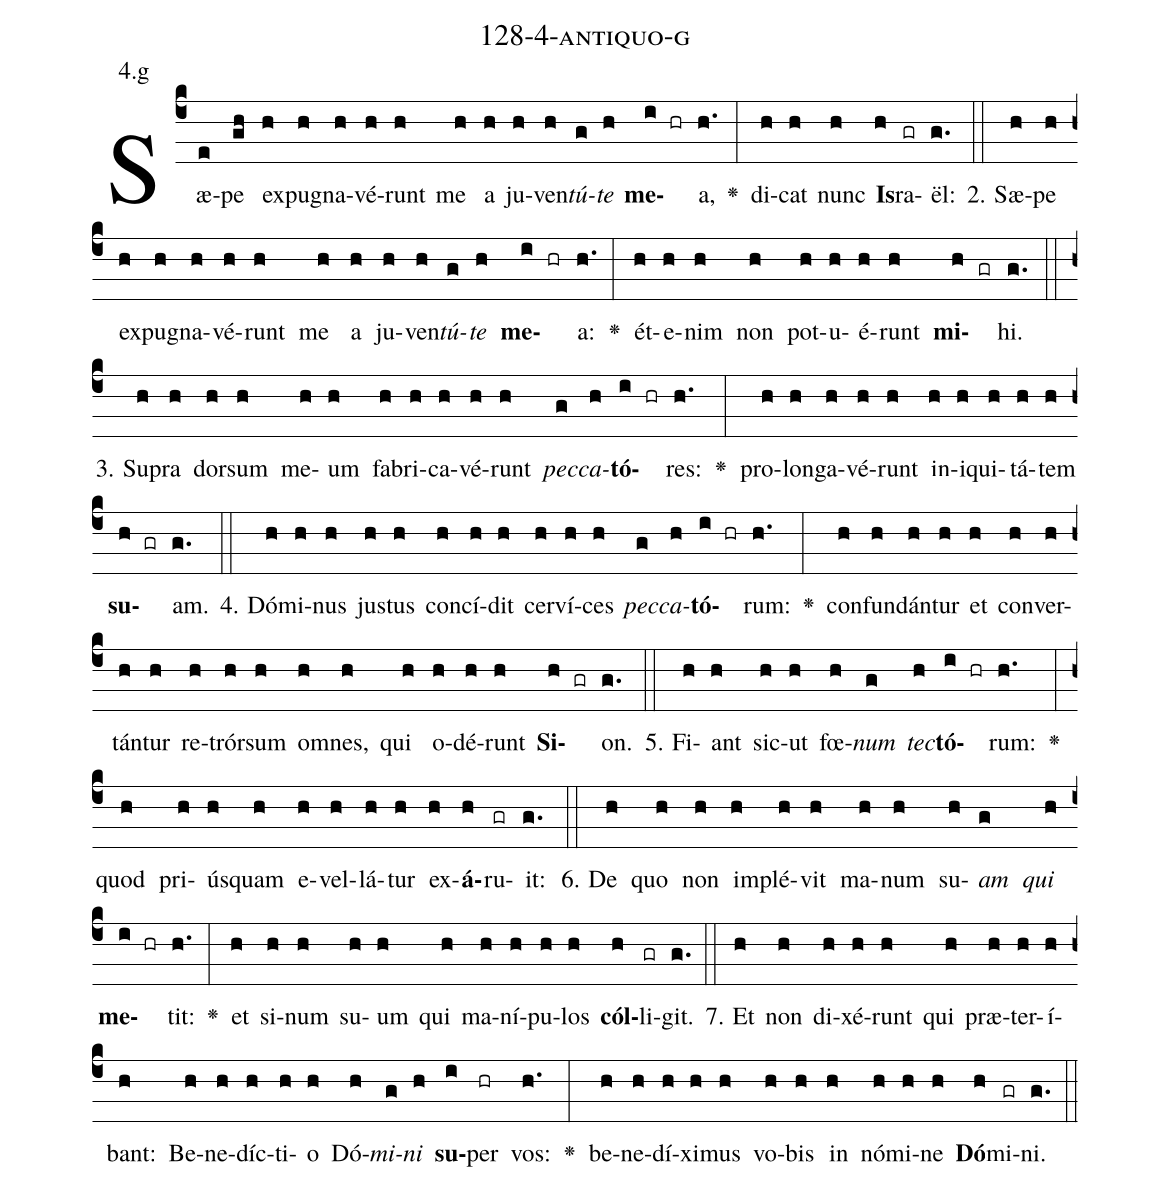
name: 128-4-antiquo-g;
annotation: 4.g;
%%
(c4)Sæ(e)pe(gh) ex(h)pu(h)gna(h)vé(h)runt(h) me(h) a(h) ju(h)ven(h)<i>tú</i>(g)<i>te</i>(h) <b>me</b>(i hr)a,(h.) <v>\greheightstar</v>(:) di(h)cat(h) nunc(h) <b>Is</b>(h)ra(gr)ël:(g.) (::)
2. Sæ(h)pe(h) ex(h)pu(h)gna(h)vé(h)runt(h) me(h) a(h) ju(h)ven(h)<i>tú</i>(g)<i>te</i>(h) <b>me</b>(i hr)a:(h.) <v>\greheightstar</v>(:) ét(h)e(h)nim(h) non(h) pot(h)u(h)é(h)runt(h) <b>mi</b>(h gr)hi.(g.) (::)
3. Su(h)pra(h) dor(h)sum(h) me(h)um(h) fa(h)bri(h)ca(h)vé(h)runt(h) <i>pec</i>(g)<i>ca</i>(h)<b>tó</b>(i hr)res:(h.) <v>\greheightstar</v>(:) pro(h)lon(h)ga(h)vé(h)runt(h) in(h)i(h)qui(h)tá(h)tem(h) <b>su</b>(h gr)am.(g.) (::)
4. Dó(h)mi(h)nus(h) jus(h)tus(h) con(h)cí(h)dit(h) cer(h)ví(h)ces(h) <i>pec</i>(g)<i>ca</i>(h)<b>tó</b>(i hr)rum:(h.) <v>\greheightstar</v>(:) con(h)fun(h)dán(h)tur(h) et(h) con(h)ver(h)tán(h)tur(h) re(h)trór(h)sum(h) om(h)nes,(h) qui(h) o(h)dé(h)runt(h) <b>Si</b>(h gr)on.(g.) (::)
5. Fi(h)ant(h) sic(h)ut(h) fœ(h)<i>num</i>(g) <i>tec</i>(h)<b>tó</b>(i hr)rum:(h.) <v>\greheightstar</v>(:) quod(h) pri(h)ús(h)quam(h) e(h)vel(h)lá(h)tur(h) ex(h)<b>á</b>(h)ru(gr)it:(g.) (::)
6. De(h) quo(h) non(h) im(h)plé(h)vit(h) ma(h)num(h) su(h)<i>am</i>(g) <i>qui</i>(h) <b>me</b>(i hr)tit:(h.) <v>\greheightstar</v>(:) et(h) si(h)num(h) su(h)um(h) qui(h) ma(h)ní(h)pu(h)los(h) <b>cól</b>(h)li(gr)git.(g.) (::)
7. Et(h) non(h) di(h)xé(h)runt(h) qui(h) præ(h)ter(h)í(h)bant:(h) Be(h)ne(h)díc(h)ti(h)o(h) Dó(h)<i>mi</i>(g)<i>ni</i>(h) <b>su</b>(i)per(hr) vos:(h.) <v>\greheightstar</v>(:) be(h)ne(h)dí(h)xi(h)mus(h) vo(h)bis(h) in(h) nó(h)mi(h)ne(h) <b>Dó</b>(h)mi(gr)ni.(g.) (::)
